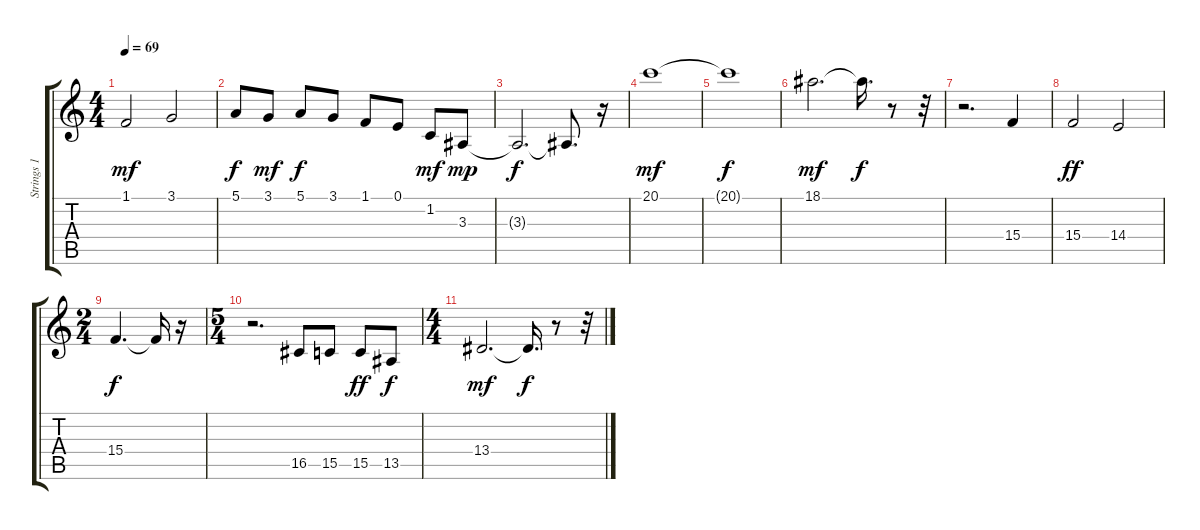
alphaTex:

\track ("Strings 1           " "Strings 1 ") {instrument stringensemble2}
\staff {score tabs}
\tuning (E4 B3 G3 D3 A2 E2) {hide}
\ts (4 4)
\tempo 69
\clef g2
\ks c
1.1.2{dy mf} 3.1.2 |
5.1.8{dy f} 3.1.8{dy mf} 5.1.8{dy f} 3.1.8 1.1.8 0.1.8 1.2.8{dy mf} 3.3.8{dy mp} |
3.3{t}.2{d dy f} 3.3{t}.8{d} r.16 |
20.1.1{dy mf} |
20.1{t}.1{dy f} |
18.1.2{d dy mf} 18.1{t}.16{d dy f} r.8 r.32 |
r.2{d} 15.4.4 |
15.4.2{dy ff} 14.4.2 |
\ts (2 4)
15.4.4{d dy f} 15.4{t}.16 r.16 |
\ts (5 4)
r.2{d} 16.5.8 15.5.8 15.5.8{dy ff} 13.5.8{dy f} |
\ts (4 4)
13.4.2{d dy mf} 13.4{t}.16{d dy f} r.8 r.32
